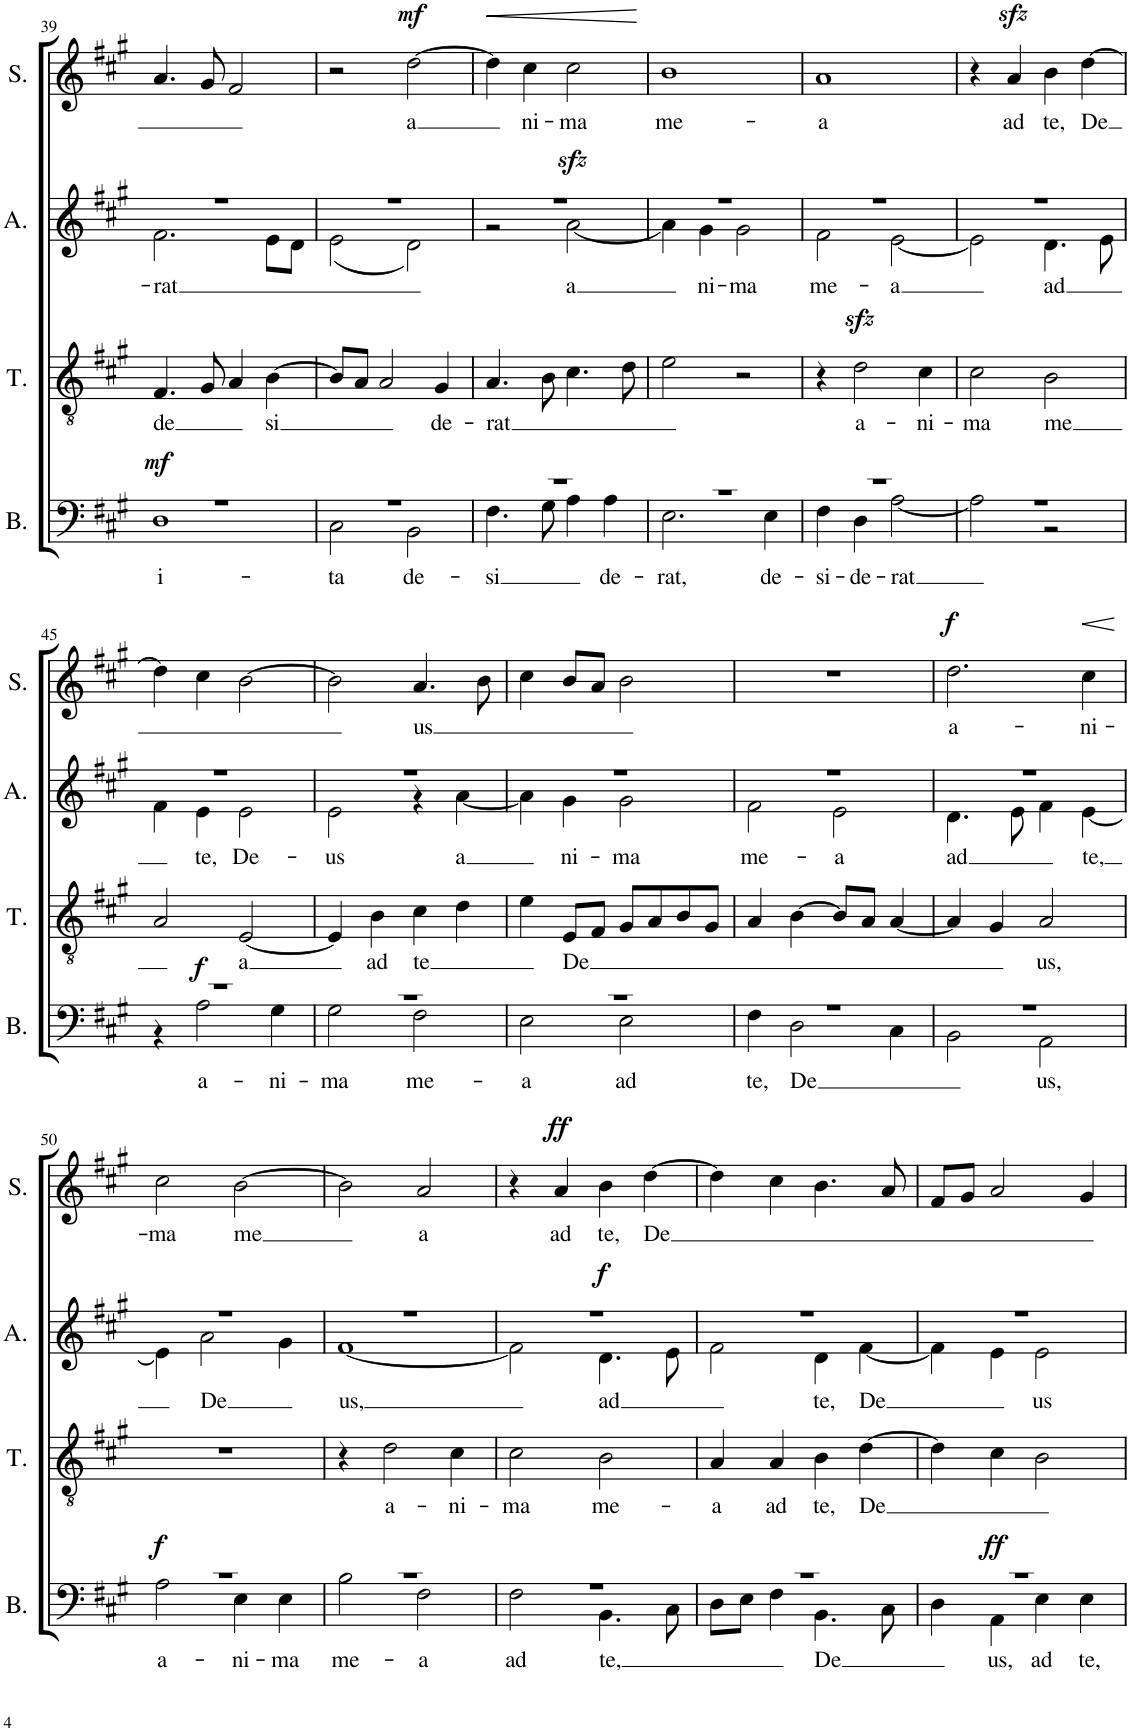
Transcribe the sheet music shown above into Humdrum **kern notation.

**kern	**text	**dynam	**kern	**text	**kern	**text	**dynam	**kern	**text	**dynam
*part4	*part4	*part4	*part3	*part3	*part2	*part2	*part2	*part1	*part1	*part1
*staff4	*staff4	*staff4	*staff3	*staff3	*staff2	*staff2	*staff2	*staff1	*staff1	*staff1
*I"Basse	*	*	*I"Ténor	*	*I"Alto	*	*	*I"Soprane	*	*
*I'B.	*	*	*I'T.	*	*I'A.	*	*	*I'S.	*	*
!!LO:PB:g=z
*clefF4	*	*	*clefGv2	*	*clefG2	*	*	*clefG2	*	*
*k[f#c#g#]	*	*	*k[f#c#g#]	*	*k[f#c#g#]	*	*	*k[f#c#g#]	*	*
*M4/4	*	*	*M4/4	*	*M4/4	*	*	*M4/4	*	*
*met(c)	*	*	*met(c)	*	*met(c)	*	*	*met(c)	*	*
=39	=39	=39	=39	=39	=39	=39	=39	=39	=39	=39
*^	*	*	*	*	*	*	*	*	*	*
!	!	!LO:LY:b	!LO:DY:a	!	!LO:LY:b	!	!LO:LY:b	!	!	!	!
*	*	*	*	*	*	*^	*	*	*	*	*
1r	1D	i-	mf	4.F#/	de	1r	2.f#\	-rat	.	4.a/	.	.
.	.	.	.	8G#/	.	.	.	.	.	8g#/	.	.
.	.	.	.	4A/	.	.	.	.	.	2f#/	.	.
!	!	!	!	!	!LO:LY:b	!	!	!	!	!	!	!
.	.	.	.	[4B\	si	.	8e\L	.	.	.	.	.
.	.	.	.	.	.	.	8d\J	.	.	.	.	.
=40	=40	=40	=40	=40	=40	=40	=40	=40	=40	=40	=40	=40
!	!	!LO:LY:b	!	!	!	!	!	!	!	!	!	!
1r	2C#\	-ta	.	8B/L]	.	1r	(2e\	.	.	2r	.	.
.	.	.	.	8A/J	.	.	.	.	.	.	.	.
.	.	.	.	2A/	.	.	.	.	.	.	.	.
!	!	!LO:LY:b	!	!	!	!	!	!	!	!	!LO:LY:b	!LO:DY:a
.	2BB\	de-	.	.	.	.	2d\)	.	.	[2dd\	a	mf
!	!	!	!	!	!LO:LY:b	!	!	!	!	!	!	!
.	.	.	.	4G#/	de-	.	.	.	.	.	.	.
=41	=41	=41	=41	=41	=41	=41	=41	=41	=41	=41	=41	=41
!	!	!LO:LY:b	!	!	!LO:LY:b	!	!	!	!	!	!	!LO:HP:b
1r	4.F#\	-si	.	4.A/	-rat	1r	2r	.	.	4dd\]	.	<
!	!	!	!	!	!	!	!	!	!	!	!LO:LY:b	!
.	.	.	.	.	.	.	.	.	.	4cc#\	ni-	.
.	8G#\	.	.	8B\	.	.	.	.	.	.	.	.
!	!	!	!	!	!	!	!	!LO:LY:b	!LO:DY:a	!	!LO:LY:b	!
.	4A\	.	.	4.c#\	.	.	[2a\	a	sfz	2cc#\	-ma	.
!	!	!LO:LY:b	!	!	!	!	!	!	!	!	!	!
.	4A\	de-	.	.	.	.	.	.	.	.	.	.
.	.	.	.	8d\	.	.	.	.	.	.	.	.
*v	*v	*	*	*	*	*v	*v	*	*	*	*	*
.	.	.	.	.	.	.	.	.	.	[
=42	=42	=42	=42	=42	=42	=42	=42	=42	=42	=42
*^	*	*	*	*	*	*	*	*	*	*
!	!	!LO:LY:b	!	!	!	!	!	!	!	!LO:LY:b	!
*	*	*	*	*	*	*^	*	*	*	*	*
1r	2.E\	-rat,	.	2e\	.	1r	4a\]	.	.	1b	me-	.
!	!	!	!	!	!	!	!	!LO:LY:b	!	!	!	!
.	.	.	.	.	.	.	4g#\	ni-	.	.	.	.
!	!	!	!	!	!	!	!	!LO:LY:b	!	!	!	!
.	.	.	.	2r	.	.	2g#\	-ma	.	.	.	.
!	!	!LO:LY:b	!	!	!	!	!	!	!	!	!	!
.	4E\	de-	.	.	.	.	.	.	.	.	.	.
=43	=43	=43	=43	=43	=43	=43	=43	=43	=43	=43	=43	=43
!	!	!LO:LY:b	!	!	!	!	!	!LO:LY:b	!	!	!LO:LY:b	!
1r	4F#\	-si-	.	4r	.	1r	2f#\	me-	.	1a	-a	.
!	!	!LO:LY:b	!	!	!LO:LY:b	!	!	!	!	!	!	!
.	4D\	-de-	.	2dzz>\	a-	.	.	.	.	.	.	.
!	!	!LO:LY:b	!	!	!	!	!	!LO:LY:b	!	!	!	!
.	[2A\	-rat	.	.	.	.	[2e\	-a	.	.	.	.
!	!	!	!	!	!LO:LY:b	!	!	!	!	!	!	!
.	.	.	.	4c#\	-ni-	.	.	.	.	.	.	.
=44	=44	=44	=44	=44	=44	=44	=44	=44	=44	=44	=44	=44
!	!	!	!	!	!LO:LY:b	!	!	!	!	!	!	!
1r	2A\]	.	.	2c#\	-ma	1r	2e\]	.	.	4r	.	.
!	!	!	!	!	!	!	!	!	!	!	!LO:LY:b	!
.	.	.	.	.	.	.	.	.	.	4azz>/	ad	.
!	!	!	!	!	!LO:LY:b	!	!	!LO:LY:b	!	!	!LO:LY:b	!
.	2r	.	.	2B\	me	.	4.d\	ad	.	4b\	te,	.
!	!	!	!	!	!	!	!	!	!	!	!LO:LY:b	!
.	.	.	.	.	.	.	.	.	.	[4dd\	De	.
.	.	.	.	.	.	.	8e\	.	.	.	.	.
!!LO:LB:g=z
=45	=45	=45	=45	=45	=45	=45	=45	=45	=45	=45	=45	=45
1r	4r	.	.	2A/	.	1r	4f#\	.	.	4dd\]	.	.
!	!	!LO:LY:b	!LO:DY:a	!	!	!	!	!LO:LY:b	!	!	!	!
.	2A\	a-	f	.	.	.	4e\	te,	.	4cc#\	.	.
!	!	!	!	!	!LO:LY:b	!	!	!LO:LY:b	!	!	!	!
.	.	.	.	[2E/	a	.	2e\	De-	.	[2b\	.	.
!	!	!LO:LY:b	!	!	!	!	!	!	!	!	!	!
.	4G#\	-ni-	.	.	.	.	.	.	.	.	.	.
=46	=46	=46	=46	=46	=46	=46	=46	=46	=46	=46	=46	=46
!	!	!LO:LY:b	!	!	!	!	!	!LO:LY:b	!	!	!	!
1r	2G#\	-ma	.	4E/]	.	1r	2e\	-us	.	2b\]	.	.
!	!	!	!	!	!LO:LY:b	!	!	!	!	!	!	!
.	.	.	.	4B\	ad	.	.	.	.	.	.	.
!	!	!LO:LY:b	!	!	!LO:LY:b	!	!	!	!	!	!LO:LY:b	!
.	2F#\	me-	.	4c#\	te	.	4r	.	.	4.a/	us	.
!	!	!	!	!	!	!	!	!LO:LY:b	!	!	!	!
.	.	.	.	4d\	.	.	[4a\	a	.	.	.	.
.	.	.	.	.	.	.	.	.	.	8b\	.	.
=47	=47	=47	=47	=47	=47	=47	=47	=47	=47	=47	=47	=47
!	!	!LO:LY:b	!	!	!	!	!	!	!	!	!	!
1r	2E\	-a	.	4e\	.	1r	4a\]	.	.	4cc#\	.	.
!	!	!	!	!	!LO:LY:b	!	!	!LO:LY:b	!	!	!	!
.	.	.	.	8E/L	De	.	4g#\	ni-	.	8b/L	.	.
.	.	.	.	8F#/J	.	.	.	.	.	8a/J	.	.
!	!	!LO:LY:b	!	!	!	!	!	!LO:LY:b	!	!	!	!
.	2E\	ad	.	8G#/L	.	.	2g#\	-ma	.	2b\	.	.
.	.	.	.	8A/	.	.	.	.	.	.	.	.
.	.	.	.	8B/	.	.	.	.	.	.	.	.
.	.	.	.	8G#/J	.	.	.	.	.	.	.	.
=48	=48	=48	=48	=48	=48	=48	=48	=48	=48	=48	=48	=48
!	!	!LO:LY:b	!	!	!	!	!	!LO:LY:b	!	!	!	!
1r	4F#\	te,	.	4A/	.	1r	2f#\	me-	.	1r	.	.
!	!	!LO:LY:b	!	!	!	!	!	!	!	!	!	!
.	2D\	De	.	[4B\	.	.	.	.	.	.	.	.
!	!	!	!	!	!	!	!	!LO:LY:b	!	!	!	!
.	.	.	.	8B/L]	.	.	2e\	-a	.	.	.	.
.	.	.	.	8A/J	.	.	.	.	.	.	.	.
.	4C#\	.	.	[4A/	.	.	.	.	.	.	.	.
=49	=49	=49	=49	=49	=49	=49	=49	=49	=49	=49	=49	=49
!	!	!	!	!	!	!	!	!LO:LY:b	!	!	!LO:LY:b	!LO:DY:a
1r	2BB\	.	.	4A/]	.	1r	4.d\	ad	.	2.dd\	a-	f
.	.	.	.	4G#/	.	.	.	.	.	.	.	.
.	.	.	.	.	.	.	8e\	.	.	.	.	.
!	!	!LO:LY:b	!	!	!LO:LY:b	!	!	!	!	!	!	!
.	2AA\	us,	.	2A/	us,	.	4f#\	.	.	.	.	.
!	!	!	!	!	!	!	!	!LO:LY:b	!	!	!LO:LY:b	!LO:HP:b
.	.	.	.	.	.	.	[4e\	te,	.	4cc#\	-ni-	<
*v	*v	*	*	*	*	*v	*v	*	*	*	*	*
.	.	.	.	.	.	.	.	.	.	[
!!LO:LB:g=z
=50	=50	=50	=50	=50	=50	=50	=50	=50	=50	=50
*^	*	*	*	*	*	*	*	*	*	*
!	!	!LO:LY:b	!LO:DY:a	!	!	!	!	!	!	!LO:LY:b	!
*	*	*	*	*	*	*^	*	*	*	*	*
1r	2A\	a-	f	1r	.	1r	4e\]	.	.	2cc#\	-ma	.
!	!	!	!	!	!	!	!	!LO:LY:b	!	!	!	!
.	.	.	.	.	.	.	2a\	De	.	.	.	.
!	!	!LO:LY:b	!	!	!	!	!	!	!	!	!LO:LY:b	!
.	4E\	-ni-	.	.	.	.	.	.	.	[2b\	me	.
!	!	!LO:LY:b	!	!	!	!	!	!	!	!	!	!
.	4E\	-ma	.	.	.	.	4g#\	.	.	.	.	.
=51	=51	=51	=51	=51	=51	=51	=51	=51	=51	=51	=51	=51
!	!	!LO:LY:b	!	!	!	!	!	!LO:LY:b	!	!	!	!
1r	2B\	me-	.	4r	.	1r	[1f#	us,	.	2b\]	.	.
!	!	!	!	!	!LO:LY:b	!	!	!	!	!	!	!
.	.	.	.	2d\	a-	.	.	.	.	.	.	.
!	!	!LO:LY:b	!	!	!	!	!	!	!	!	!LO:LY:b	!
.	2F#\	-a	.	.	.	.	.	.	.	2a/	a	.
!	!	!	!	!	!LO:LY:b	!	!	!	!	!	!	!
.	.	.	.	4c#\	-ni-	.	.	.	.	.	.	.
=52	=52	=52	=52	=52	=52	=52	=52	=52	=52	=52	=52	=52
!	!	!LO:LY:b	!	!	!LO:LY:b	!	!	!	!	!	!	!
1r	2F#\	ad	.	2c#\	-ma	1r	2f#\]	.	.	4r	.	.
!	!	!	!	!	!	!	!	!	!	!	!LO:LY:b	!LO:DY:a
.	.	.	.	.	.	.	.	.	.	4a/	ad	ff
!	!	!LO:LY:b	!	!	!LO:LY:b	!	!	!LO:LY:b	!LO:DY:a	!	!LO:LY:b	!
.	4.BB\	te,	.	2B\	me-	.	4.d\	ad	f	4b\	te,	.
!	!	!	!	!	!	!	!	!	!	!	!LO:LY:b	!
.	.	.	.	.	.	.	.	.	.	[4dd\	De	.
.	8C#\	.	.	.	.	.	8e\	.	.	.	.	.
=53	=53	=53	=53	=53	=53	=53	=53	=53	=53	=53	=53	=53
!	!	!	!	!	!LO:LY:b	!	!	!	!	!	!	!
1r	8D\L	.	.	4A/	-a	1r	2f#\	.	.	4dd\]	.	.
.	8E\J	.	.	.	.	.	.	.	.	.	.	.
!	!	!	!	!	!LO:LY:b	!	!	!	!	!	!	!
.	4F#\	.	.	4A/	ad	.	.	.	.	4cc#\	.	.
!	!	!LO:LY:b	!	!	!LO:LY:b	!	!	!LO:LY:b	!	!	!	!
.	4.BB\	De	.	4B\	te,	.	4d\	te,	.	4.b\	.	.
!	!	!	!	!	!LO:LY:b	!	!	!LO:LY:b	!	!	!	!
.	.	.	.	[4d\	De	.	[4f#\	De	.	.	.	.
.	8C#\	.	.	.	.	.	.	.	.	8a/	.	.
=54	=54	=54	=54	=54	=54	=54	=54	=54	=54	=54	=54	=54
1r	4D\	.	.	4d\]	.	1r	4f#\]	.	.	8f#/L	.	.
.	.	.	.	.	.	.	.	.	.	8g#/J	.	.
!	!	!LO:LY:b	!LO:DY:a	!	!	!	!	!	!	!	!	!
.	4AA\	us,	ff	4c#\	.	.	4e\	.	.	2a/	.	.
!	!	!LO:LY:b	!	!	!	!	!	!LO:LY:b	!	!	!	!
.	4E\	ad	.	2B\	.	.	2e\	us	.	.	.	.
!	!	!LO:LY:b	!	!	!	!	!	!	!	!	!	!
.	4E\	te,	.	.	.	.	.	.	.	4g#/	.	.
*v	*v	*	*	*	*	*v	*v	*	*	*	*	*
=	=	=	=	=	=	=	=	=	=	=
*-	*-	*-	*-	*-	*-	*-	*-	*-	*-	*-
